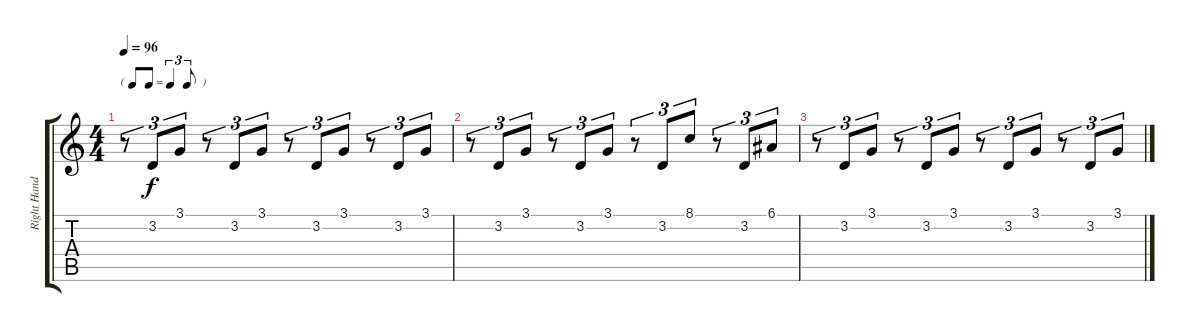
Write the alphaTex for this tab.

\track ("Right Hand" "Right Hand") {instrument acousticgrandpiano}
\staff {score tabs}
\tuning (E4 B3 G3 D3 A2 E2) {hide}
\ts (4 4)
\tf triplet8th
\tempo 96
\clef g2
\ks c
r.8{tu (3 2) dy f} 3.2.8{tu (3 2)} 3.1.8{tu (3 2)} r.8{tu (3 2)} 3.2.8{tu (3 2)} 3.1.8{tu (3 2)} r.8{tu (3 2)} 3.2.8{tu (3 2)} 3.1.8{tu (3 2)} r.8{tu (3 2)} 3.2.8{tu (3 2)} 3.1.8{tu (3 2)} |
r.8{tu (3 2)} 3.2.8{tu (3 2)} 3.1.8{tu (3 2)} r.8{tu (3 2)} 3.2.8{tu (3 2)} 3.1.8{tu (3 2)} r.8{tu (3 2)} 3.2.8{tu (3 2)} 8.1.8{tu (3 2)} r.8{tu (3 2)} 3.2.8{tu (3 2)} 6.1.8{tu (3 2)} |
r.8{tu (3 2)} 3.2.8{tu (3 2)} 3.1.8{tu (3 2)} r.8{tu (3 2)} 3.2.8{tu (3 2)} 3.1.8{tu (3 2)} r.8{tu (3 2)} 3.2.8{tu (3 2)} 3.1.8{tu (3 2)} r.8{tu (3 2)} 3.2.8{tu (3 2)} 3.1.8{tu (3 2)}
